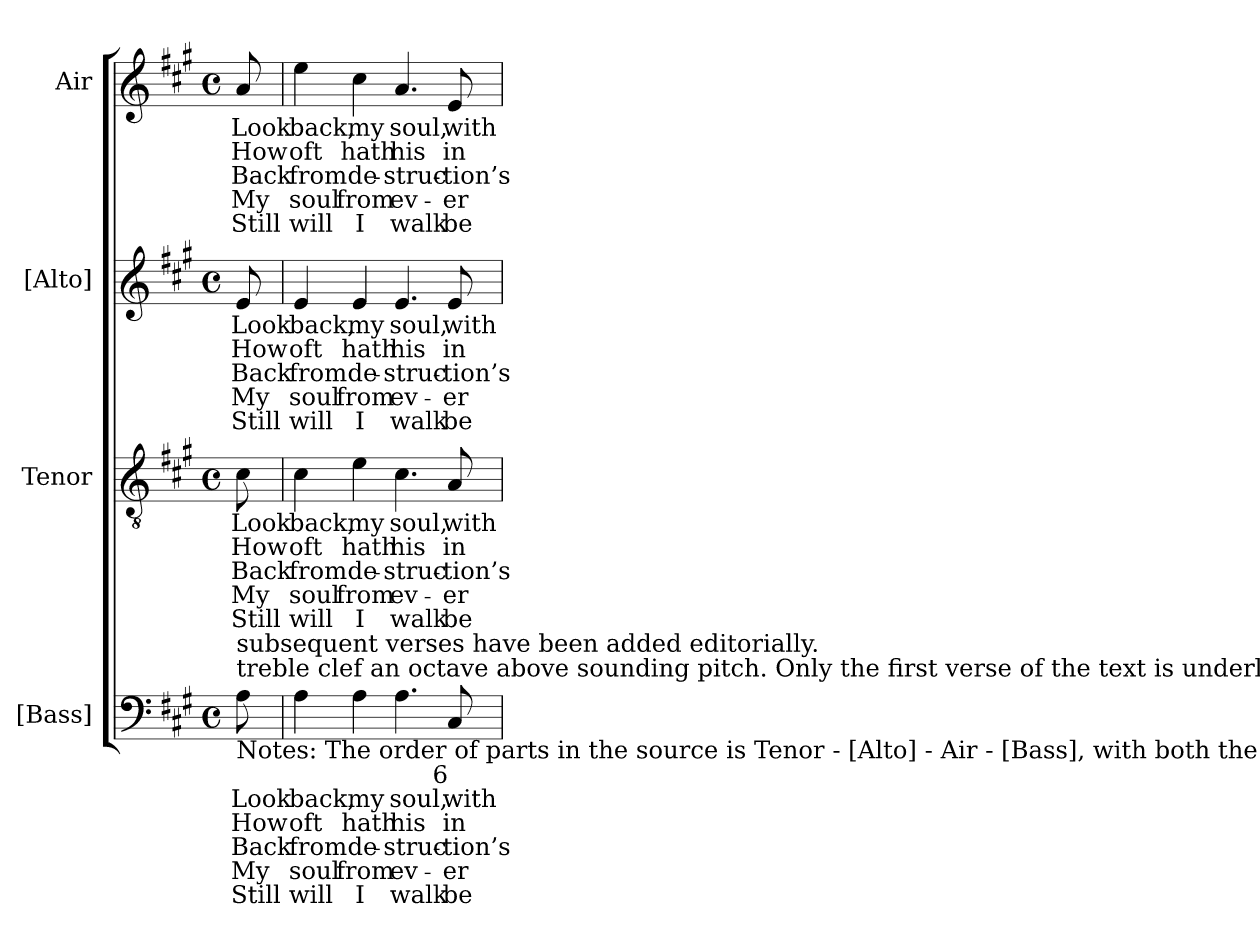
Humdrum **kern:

**kern	**text	**text	**text	**text	**text	**kern	**text	**text	**text	**text	**text	**kern	**text	**text	**text	**text	**text	**kern	**text	**text	**text	**text	**text
*part4	*part4	*part4	*part4	*part4	*part4	*part3	*part3	*part3	*part3	*part3	*part3	*part2	*part2	*part2	*part2	*part2	*part2	*part1	*part1	*part1	*part1	*part1	*part1
*staff4	*staff4	*staff4	*staff4	*staff4	*staff4	*staff3	*staff3	*staff3	*staff3	*staff3	*staff3	*staff2	*staff2	*staff2	*staff2	*staff2	*staff2	*staff1	*staff1	*staff1	*staff1	*staff1	*staff1
*I"[Bass]	*	*	*	*	*	*I"Tenor	*	*	*	*	*	*I"[Alto]	*	*	*	*	*	*I"Air	*	*	*	*	*
*I'B.	*	*	*	*	*	*I'T.	*	*	*	*	*	*I'A.	*	*	*	*	*	*	*	*	*	*	*
!!LO:PB:g=z
*clefF4	*	*	*	*	*	*clefGv2	*	*	*	*	*	*clefG2	*	*	*	*	*	*clefG2	*	*	*	*	*
*	*	*	*	*	*	*ITrd7c12	*	*	*	*	*	*	*	*	*	*	*	*	*	*	*	*	*
*k[f#c#g#]	*	*	*	*	*	*k[f#c#g#]	*	*	*	*	*	*k[f#c#g#]	*	*	*	*	*	*k[f#c#g#]	*	*	*	*	*
*A:	*	*	*	*	*	*A:	*	*	*	*	*	*A:	*	*	*	*	*	*A:	*	*	*	*	*
*M4/4	*	*	*	*	*	*M4/4	*	*	*	*	*	*M4/4	*	*	*	*	*	*M4/4	*	*	*	*	*
*met(c)	*	*	*	*	*	*met(c)	*	*	*	*	*	*met(c)	*	*	*	*	*	*met(c)	*	*	*	*	*
=	=	=	=	=	=	=	=	=	=	=	=	=	=	=	=	=	=	=	=	=	=	=	=
!	!LO:LY:b:color=#000000	!LO:LY:b:color=#000000	!LO:LY:b:color=#000000	!LO:LY:b:color=#000000	!LO:LY:b:color=#000000	!	!	!	!	!	!	!	!	!	!	!	!	!	!	!	!	!	!
!	!	!	!	!	!	!	!LO:LY:b:color=#000000	!LO:LY:b:color=#000000	!LO:LY:b:color=#000000	!LO:LY:b:color=#000000	!LO:LY:b:color=#000000	!	!	!	!	!	!	!	!	!	!	!	!
!	!	!	!	!	!	!	!	!	!	!	!	!	!LO:LY:b:color=#000000	!LO:LY:b:color=#000000	!LO:LY:b:color=#000000	!LO:LY:b:color=#000000	!LO:LY:b:color=#000000	!	!	!	!	!	!
!LO:TX:b:t=Notes&colon; The order of parts in the source is Tenor - [Alto] - Air - [Bass], with both the Tenor and Alto parts printed in the	!	!	!	!	!	!	!	!	!	!	!	!	!	!	!	!	!	!	!	!	!	!	!
!LO:TX:t=treble clef an octave above sounding pitch. Only the first verse of the text is underlaid in the source&colon; four	!	!	!	!	!	!	!	!	!	!	!	!	!	!	!	!	!	!	!	!	!	!	!
!LO:TX:t=subsequent verses have been added editorially.	!	!	!	!	!	!	!	!	!	!	!	!	!	!	!	!	!	!	!	!	!	!	!
!	!	!	!	!	!	!	!	!	!	!	!	!	!	!	!	!	!	!	!LO:LY:b:color=#000000	!LO:LY:b:color=#000000	!LO:LY:b:color=#000000	!LO:LY:b:color=#000000	!LO:LY:b:color=#000000
8Ai\	Look	How	Back	My	Still	8C#i\	Look	How	Back	My	Still	8ei/	Look	How	Back	My	Still	8ai/	Look	How	Back	My	Still
=1	=1	=1	=1	=1	=1	=1	=1	=1	=1	=1	=1	=1	=1	=1	=1	=1	=1	=1	=1	=1	=1	=1	=1
!	!LO:LY:b:color=#000000	!LO:LY:b:color=#000000	!LO:LY:b:color=#000000	!LO:LY:b:color=#000000	!LO:LY:b:color=#000000	!	!	!	!	!	!	!	!	!	!	!	!	!	!	!	!	!	!
!	!	!	!	!	!	!	!LO:LY:b:color=#000000	!LO:LY:b:color=#000000	!LO:LY:b:color=#000000	!LO:LY:b:color=#000000	!LO:LY:b:color=#000000	!	!	!	!	!	!	!	!	!	!	!	!
!	!	!	!	!	!	!	!	!	!	!	!	!	!LO:LY:b:color=#000000	!LO:LY:b:color=#000000	!LO:LY:b:color=#000000	!LO:LY:b:color=#000000	!LO:LY:b:color=#000000	!	!	!	!	!	!
!	!	!	!	!	!	!	!	!	!	!	!	!	!	!	!	!	!	!	!LO:LY:b:color=#000000	!LO:LY:b:color=#000000	!LO:LY:b:color=#000000	!LO:LY:b:color=#000000	!LO:LY:b:color=#000000
4Ai\	back,	oft	from	soul	will	4C#i\	back,	oft	from	soul	will	4ei/	back,	oft	from	soul	will	4eei\	back,	oft	from	soul	will
!	!LO:LY:b:color=#000000	!LO:LY:b:color=#000000	!LO:LY:b:color=#000000	!LO:LY:b:color=#000000	!LO:LY:b:color=#000000	!	!	!	!	!	!	!	!	!	!	!	!	!	!	!	!	!	!
!	!	!	!	!	!	!	!LO:LY:b:color=#000000	!LO:LY:b:color=#000000	!LO:LY:b:color=#000000	!LO:LY:b:color=#000000	!LO:LY:b:color=#000000	!	!	!	!	!	!	!	!	!	!	!	!
!	!	!	!	!	!	!	!	!	!	!	!	!	!LO:LY:b:color=#000000	!LO:LY:b:color=#000000	!LO:LY:b:color=#000000	!LO:LY:b:color=#000000	!LO:LY:b:color=#000000	!	!	!	!	!	!
!	!	!	!	!	!	!	!	!	!	!	!	!	!	!	!	!	!	!	!LO:LY:b:color=#000000	!LO:LY:b:color=#000000	!LO:LY:b:color=#000000	!LO:LY:b:color=#000000	!LO:LY:b:color=#000000
4Ai\	my	hath	de-	-from	I	4Ei\	my	hath	de-	-from	I	4ei/	my	hath	de-	-from	I	4cc#i\	my	hath	de-	-from	I
!	!LO:LY:b:color=#000000	!LO:LY:b:color=#000000	!LO:LY:b:color=#000000	!LO:LY:b:color=#000000	!LO:LY:b:color=#000000	!	!	!	!	!	!	!	!	!	!	!	!	!	!	!	!	!	!
!	!	!	!	!	!	!	!LO:LY:b:color=#000000	!LO:LY:b:color=#000000	!LO:LY:b:color=#000000	!LO:LY:b:color=#000000	!LO:LY:b:color=#000000	!	!	!	!	!	!	!	!	!	!	!	!
!	!	!	!	!	!	!	!	!	!	!	!	!	!LO:LY:b:color=#000000	!LO:LY:b:color=#000000	!LO:LY:b:color=#000000	!LO:LY:b:color=#000000	!LO:LY:b:color=#000000	!	!	!	!	!	!
!	!	!	!	!	!	!	!	!	!	!	!	!	!	!	!	!	!	!	!LO:LY:b:color=#000000	!LO:LY:b:color=#000000	!LO:LY:b:color=#000000	!LO:LY:b:color=#000000	!LO:LY:b:color=#000000
4.Ai\	soul,	his	struc-	-ev-	-walk	4.C#i\	soul,	his	struc-	-ev-	-walk	4.ei/	soul,	his	struc-	-ev-	-walk	4.ai/	soul,	his	struc-	-ev-	-walk
!	!LO:LY:b:color=#000000	!LO:LY:b:color=#000000	!LO:LY:b:color=#000000	!LO:LY:b:color=#000000	!LO:LY:b:color=#000000	!	!	!	!	!	!	!	!	!	!	!	!	!	!	!	!	!	!
!	!	!	!	!	!	!	!LO:LY:b:color=#000000	!LO:LY:b:color=#000000	!LO:LY:b:color=#000000	!LO:LY:b:color=#000000	!LO:LY:b:color=#000000	!	!	!	!	!	!	!	!	!	!	!	!
!	!	!	!	!	!	!	!	!	!	!	!	!	!LO:LY:b:color=#000000	!LO:LY:b:color=#000000	!LO:LY:b:color=#000000	!LO:LY:b:color=#000000	!LO:LY:b:color=#000000	!	!	!	!	!	!
!LO:TX:b:rj:t=6	!	!	!	!	!	!	!	!	!	!	!	!	!	!	!	!	!	!	!	!	!	!	!
!	!	!	!	!	!	!	!	!	!	!	!	!	!	!	!	!	!	!	!LO:LY:b:color=#000000	!LO:LY:b:color=#000000	!LO:LY:b:color=#000000	!LO:LY:b:color=#000000	!LO:LY:b:color=#000000
8C#i/	with	in-	tion’s	er-	-be-	8AAi/	with	in-	tion’s	er-	-be-	8ei/	with	in-	tion’s	er-	-be-	8ei/	with	in-	tion’s	er-	-be-
=	=	=	=	=	=	=	=	=	=	=	=	=	=	=	=	=	=	=	=	=	=	=	=
*-	*-	*-	*-	*-	*-	*-	*-	*-	*-	*-	*-	*-	*-	*-	*-	*-	*-	*-	*-	*-	*-	*-	*-
